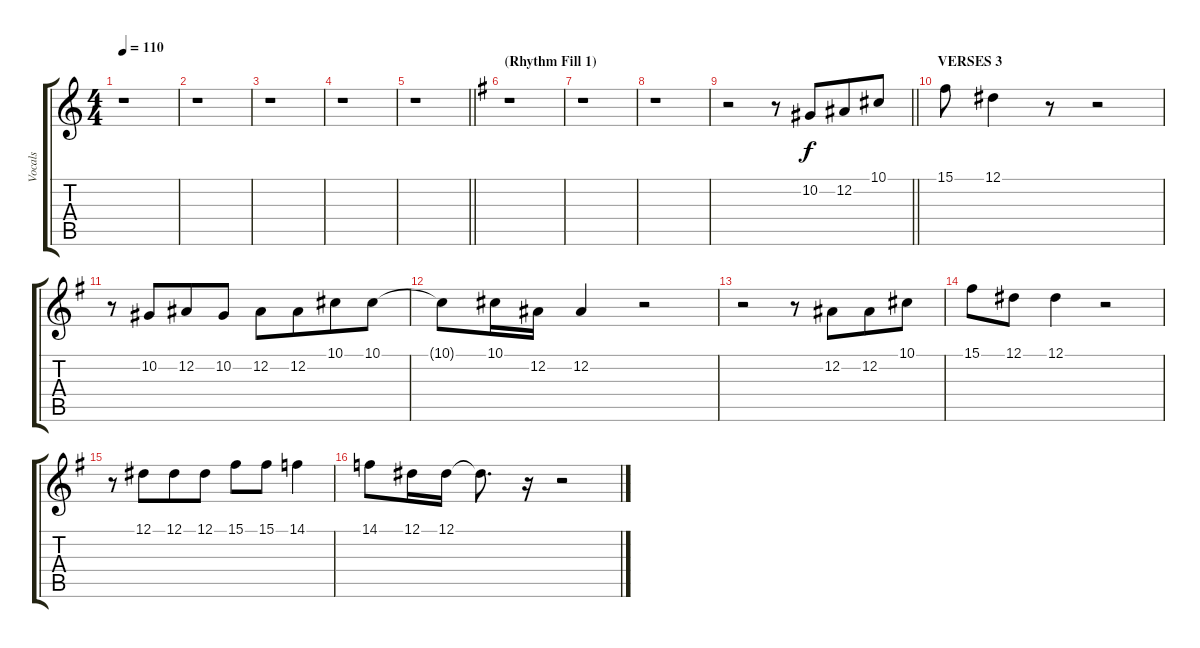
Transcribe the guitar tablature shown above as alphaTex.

\track ("Vocals" "Vocals") {instrument harmonica}
\staff {score tabs}
\tuning (Eb4 Bb3 Gb3 Db3 Ab2 Eb2) {hide}
\ts (4 4)
\tempo 110
\clef g2
\ks aminor
r.1{dy f} |
r.1 |
r.1 |
r.1 |
\barLineRight lightlight
r.1 |
\section ("" "(Rhythm Fill 1)")
\ks eminor
r.1 |
r.1 |
r.1 |
\barLineRight lightlight
r.2 r.8 10.2.8{beam merge} 12.2.8 10.1.8 |
\section ("" "VERSES 3")
15.1.8 12.1.4 r.8 r.2 |
r.8 10.2.8{beam merge} 12.2.8 10.2.8 12.2.8 12.2.8{beam merge} 10.1.8 10.1.8 |
10.1{t}.8 10.1.16 12.2.16 12.2.4 r.2 |
r.2 r.8 12.2.8{beam merge} 12.2.8 10.1.8 |
15.1.8 12.1.8 12.1.4 r.2 |
r.8 12.1.8{beam merge} 12.1.8 12.1.8 15.1.8 15.1.8 14.1.4 |
14.1.8 12.1.16 12.1.16 12.1{t}.8{d} r.16 r.2
